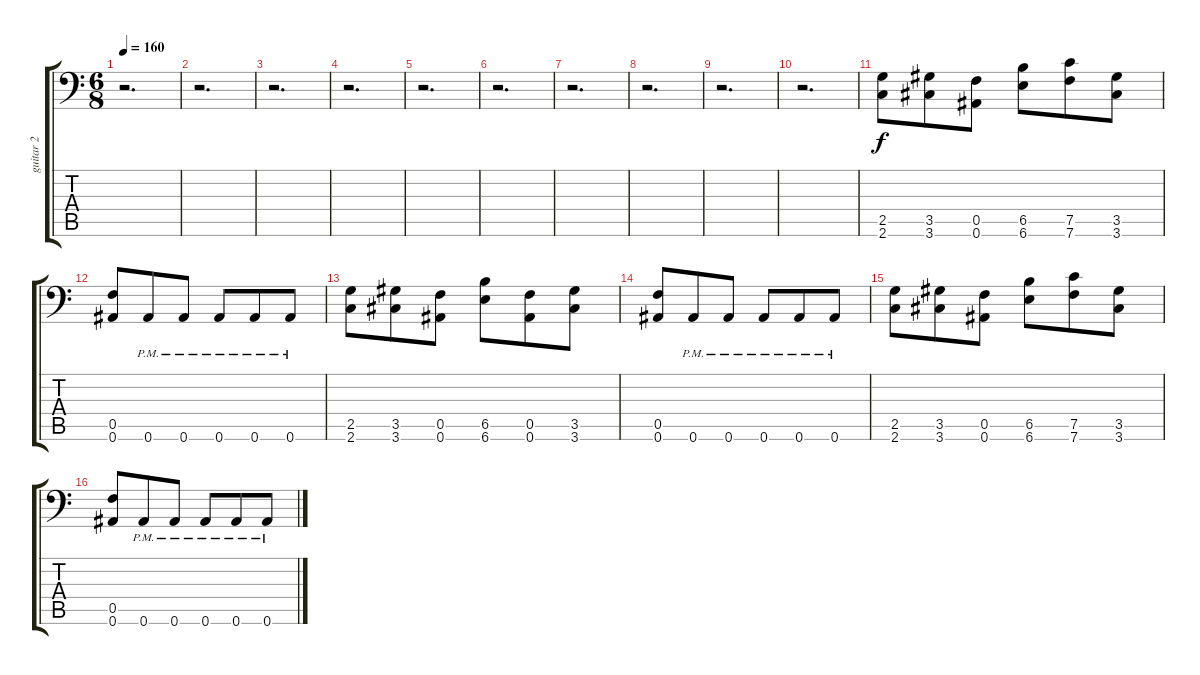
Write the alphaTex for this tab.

\track ("guitar 2" "guitar 2") {instrument distortionguitar}
\staff {score tabs}
\tuning (C4 G3 Eb3 Bb2 F2 Bb1) {hide}
\ts (6 8)
\tempo 160
\clef f4
\ks c
r.2{d dy f} |
r.2{d} |
r.2{d} |
r.2{d} |
r.2{d} |
r.2{d} |
r.2{d} |
r.2{d} |
r.2{d} |
r.2{d} |
(2.5 2.6).8 (3.5 3.6).8 (0.5 0.6).8 (6.5 6.6).8 (7.5 7.6).8 (3.5 3.6).8 |
(0.5 0.6).8 0.6{pm}.8 0.6{pm}.8 0.6{pm}.8 0.6{pm}.8 0.6{pm}.8 |
(2.5 2.6).8 (3.5 3.6).8 (0.5 0.6).8 (6.5 6.6).8 (0.5 0.6).8 (3.5 3.6).8 |
(0.5 0.6).8 0.6{pm}.8 0.6{pm}.8 0.6{pm}.8 0.6{pm}.8 0.6{pm}.8 |
(2.5 2.6).8 (3.5 3.6).8 (0.5 0.6).8 (6.5 6.6).8 (7.5 7.6).8 (3.5 3.6).8 |
(0.5 0.6).8 0.6{pm}.8 0.6{pm}.8 0.6{pm}.8 0.6{pm}.8 0.6{pm}.8
